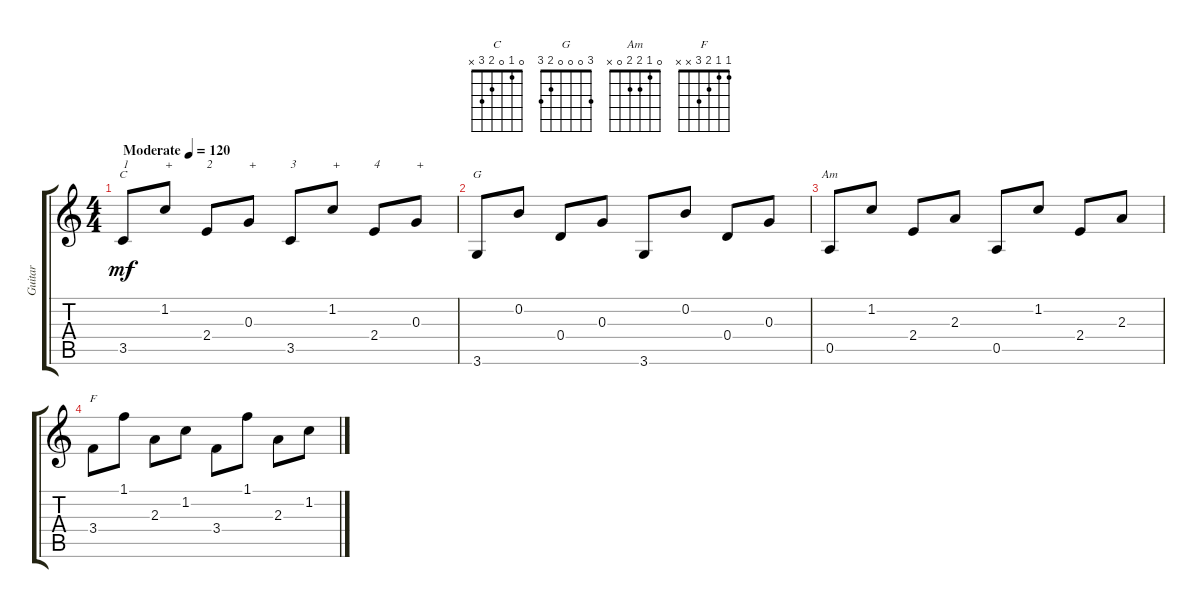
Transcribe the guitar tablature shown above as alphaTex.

\track ("Guitar" "Guitar") {instrument acousticguitarnylon}
\staff {score tabs}
\tuning (E4 B3 G3 D3 A2 E2) {hide}
\chord ("C" 0 1 0 2 3 x)
\chord ("G" 3 0 0 0 2 3)
\chord ("Am" 0 1 2 2 0 x)
\chord ("F" 1 1 2 3 x x)
\ts (4 4)
\tempo (120 "Moderate")
\clef g2
\ks c
3.5.8{ch "C" txt "1" dy mf instrument acousticguitarnylon} 1.2.8{txt "+"} 2.4.8{txt "2"} 0.3.8{txt "+"} 3.5.8{txt "3"} 1.2.8{txt "+"} 2.4.8{txt "4"} 0.3.8{txt "+"} |
3.6.8{ch "G"} 0.2.8 0.4.8 0.3.8 3.6.8 0.2.8 0.4.8 0.3.8 |
0.5.8{ch "Am"} 1.2.8 2.4.8 2.3.8 0.5.8 1.2.8 2.4.8 2.3.8 |
3.4.8{ch "F"} 1.1.8 2.3.8 1.2.8 3.4.8 1.1.8 2.3.8 1.2.8
